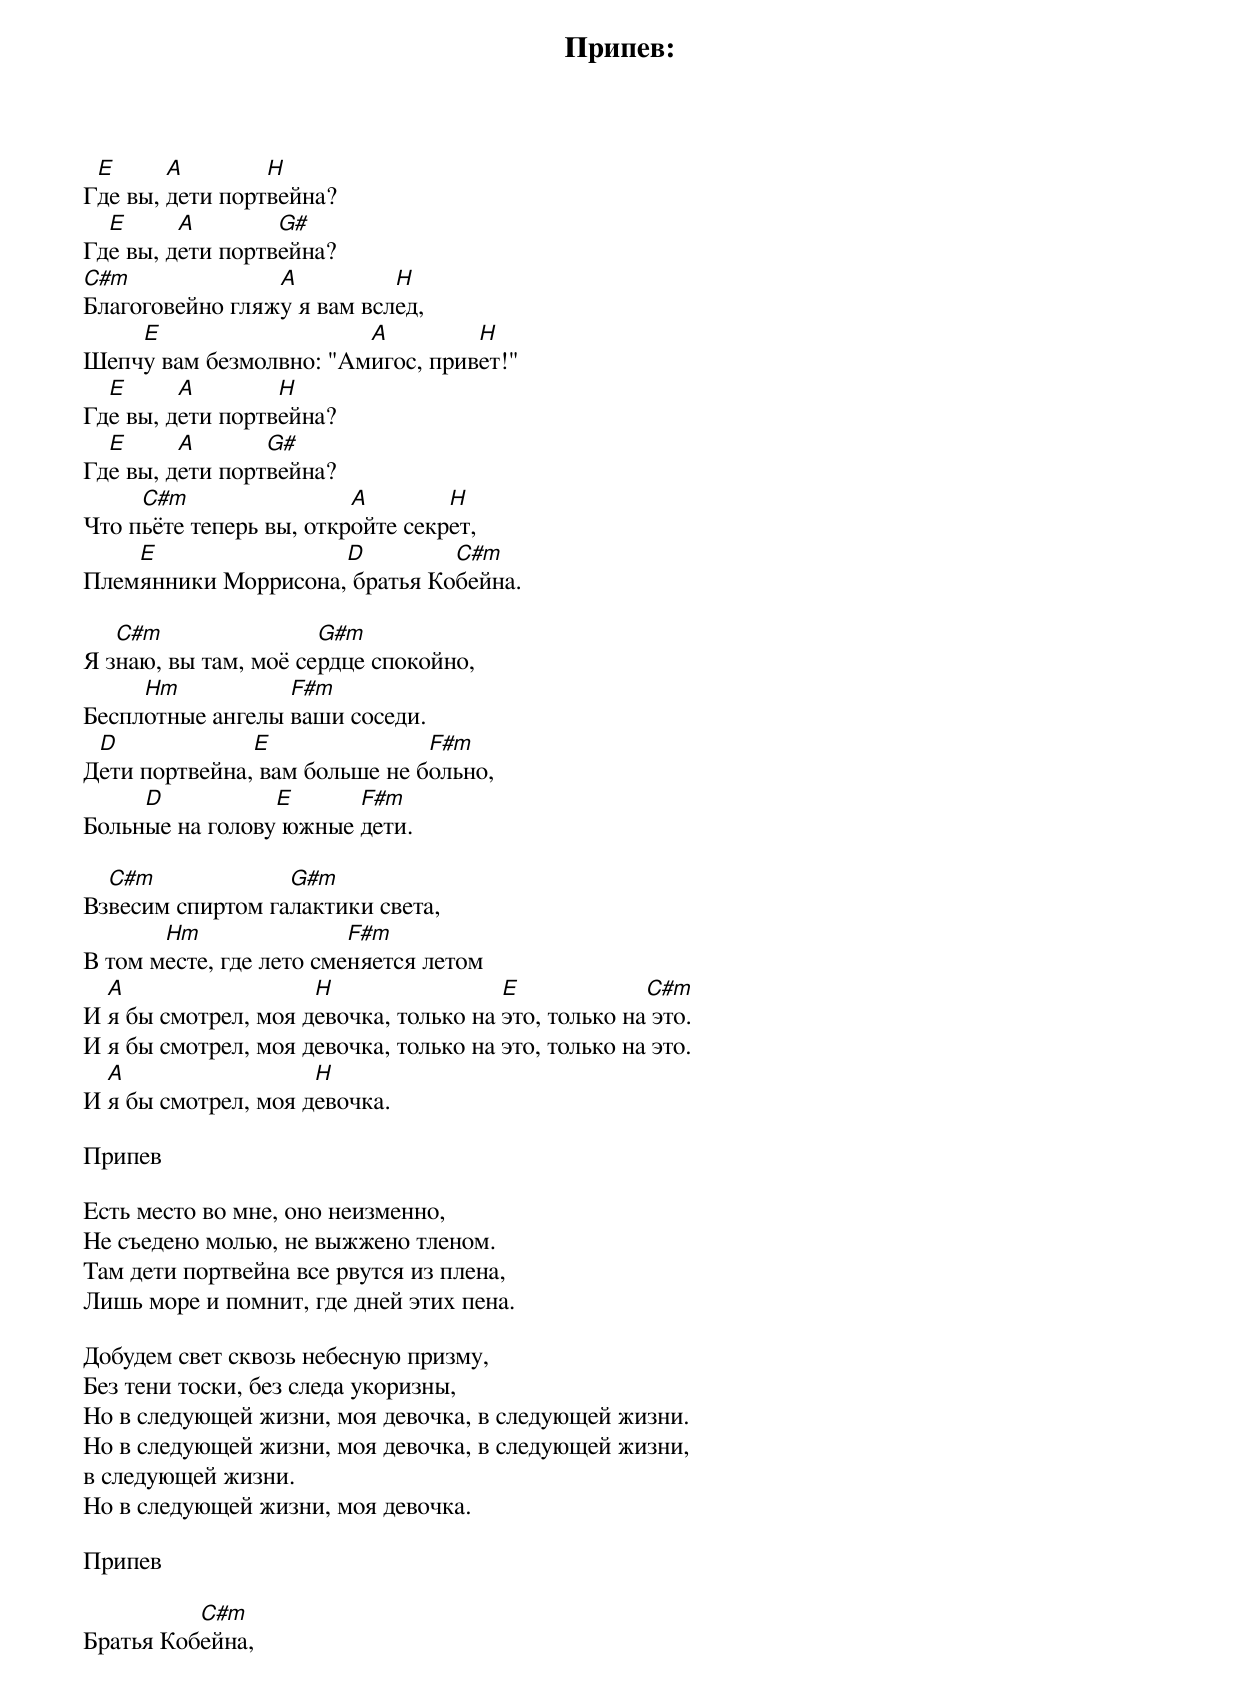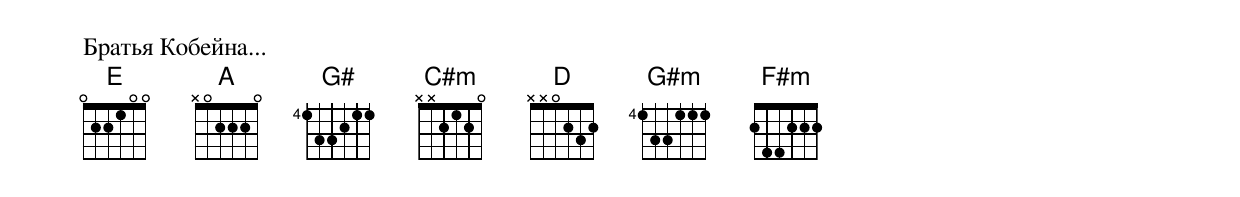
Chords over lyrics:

Припев:
 E      A        H
Где вы, дети портвейна?
  E      A        G#
Где вы, дети портвейна?
C#m              A          H
Благоговейно гляжу я вам вслед,
    E                   A         H
Шепчу вам безмолвно: "Амигос, привет!"
  E      A        H
Где вы, дети портвейна?
  E      A       G#
Где вы, дети портвейна?
     C#m                 A        H
Что пьёте теперь вы, откройте секрет,
    E                D         C#m
Племянники Моррисона, братья Кобейна.

   C#m                G#m
Я знаю, вы там, моё сердце спокойно,
     Hm           F#m
Бесплотные ангелы ваши соседи.
 D             E               F#m
Дети портвейна, вам больше не больно,
     D           E      F#m
Больные на голову южные дети.

  C#m             G#m
Взвесим спиртом галактики света,
       Hm                F#m
В том месте, где лето сменяется летом
  A                  H                 E             C#m
И я бы смотрел, моя девочка, только на это, только на это.
И я бы смотрел, моя девочка, только на это, только на это.
  A                  H
И я бы смотрел, моя девочка.

Припев

Есть место во мне, оно неизменно,
Не съедено молью, не выжжено тленом.
Там дети портвейна все рвутся из плена,
Лишь море и помнит, где дней этих пена.

Добудем свет сквозь небесную призму,
Без тени тоски, без следа укоризны,
Но в следующей жизни, моя девочка, в следующей жизни.
Но в следующей жизни, моя девочка, в следующей жизни,
в следующей жизни.
Но в следующей жизни, моя девочка.

Припев

          C#m
Братья Кобейна,
Братья Кобейна...
